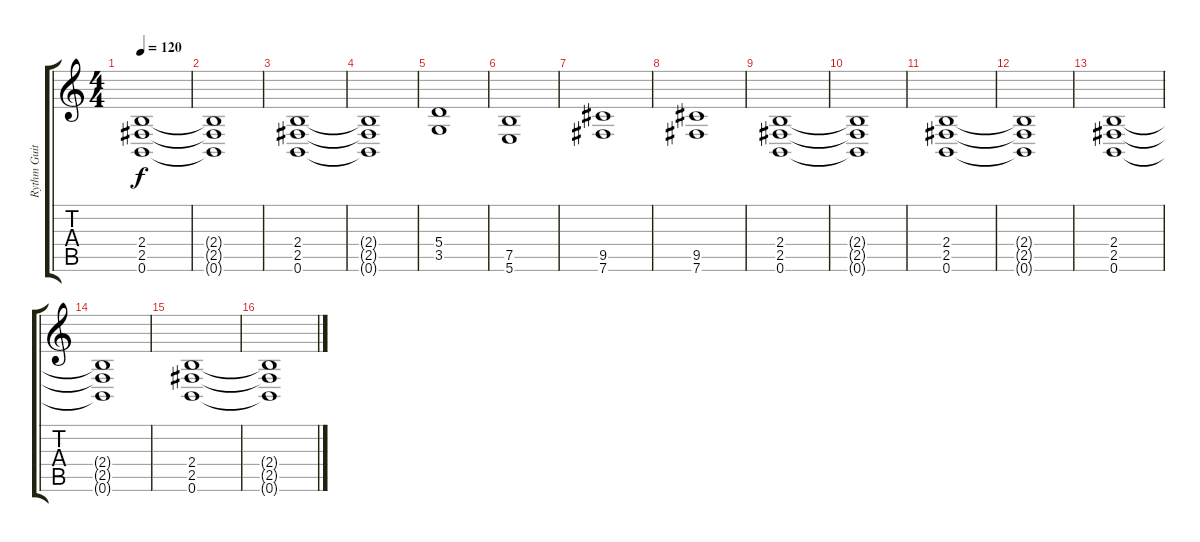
\track ("Rythm Guitar" "Rythm Guit") {instrument distortionguitar}
\staff {score tabs}
\tuning (B3 Gb3 D3 A2 E2 B1) {hide}
\ts (4 4)
\tempo 120
\clef g2
\ks c
(2.4 2.5 0.6).1{dy f} |
(2.4{t} 2.5{t} 0.6{t}).1 |
(2.4 2.5 0.6).1 |
(2.4{t} 2.5{t} 0.6{t}).1 |
(5.4 3.5).1 |
(7.5 5.6).1 |
(9.5 7.6).1 |
(9.5 7.6).1 |
(2.4 2.5 0.6).1 |
(2.4{t} 2.5{t} 0.6{t}).1 |
(2.4 2.5 0.6).1 |
(2.4{t} 2.5{t} 0.6{t}).1 |
(2.4 2.5 0.6).1 |
(2.4{t} 2.5{t} 0.6{t}).1 |
(2.4 2.5 0.6).1 |
(2.4{t} 2.5{t} 0.6{t}).1
